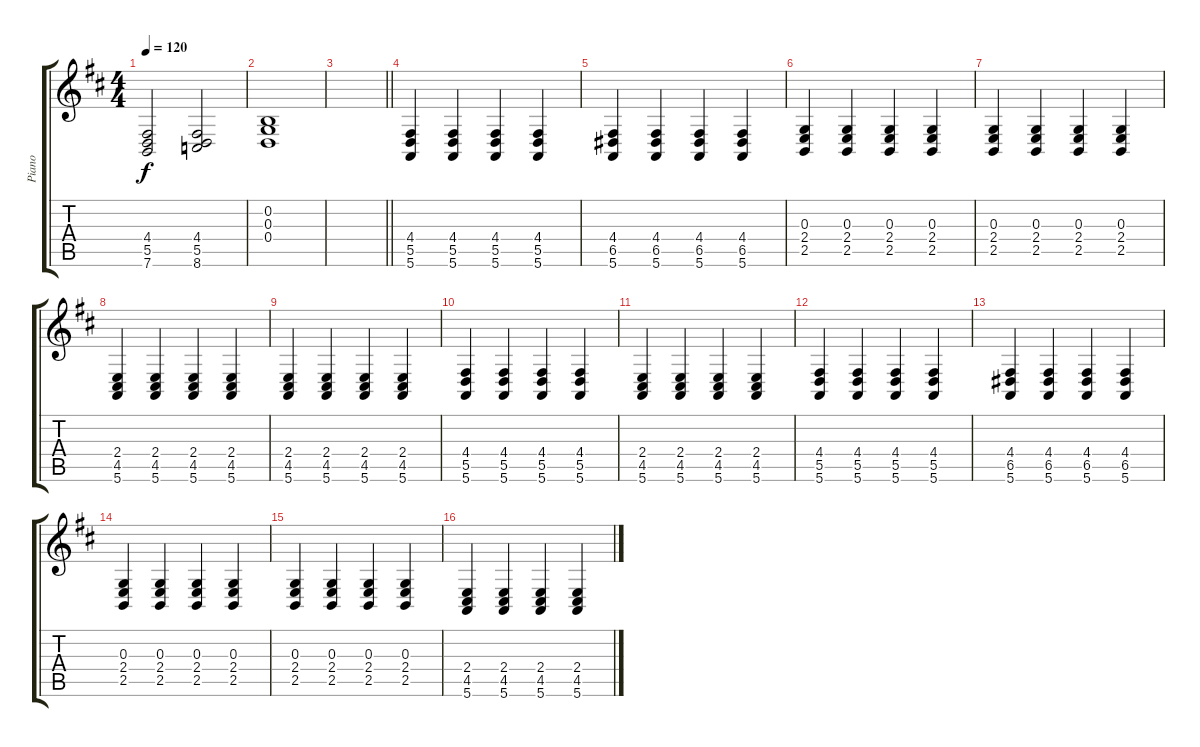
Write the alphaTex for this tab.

\track ("Piano" "Piano") {instrument brightacousticpiano}
\staff {score tabs}
\tuning (E4 B3 G3 D3 A2 E2) {hide}
\ts (4 4)
\tempo 120
\clef g2
\ks d
(4.4 5.5 7.6).2{dy f} (4.4 5.5 8.6).2 |
(0.2 0.3 0.4).1 |
\barLineRight lightlight
|
(4.4 5.5 5.6).4 (4.4 5.5 5.6).4 (4.4 5.5 5.6).4 (4.4 5.5 5.6).4 |
(4.4 6.5 5.6).4 (4.4 6.5 5.6).4 (4.4 6.5 5.6).4 (4.4 6.5 5.6).4 |
(0.3 2.4 2.5).4 (0.3 2.4 2.5).4 (0.3 2.4 2.5).4 (0.3 2.4 2.5).4 |
(0.3 2.4 2.5).4 (0.3 2.4 2.5).4 (0.3 2.4 2.5).4 (0.3 2.4 2.5).4 |
(2.4 4.5 5.6).4 (2.4 4.5 5.6).4 (2.4 4.5 5.6).4 (2.4 4.5 5.6).4 |
(2.4 4.5 5.6).4 (2.4 4.5 5.6).4 (2.4 4.5 5.6).4 (2.4 4.5 5.6).4 |
(4.4 5.5 5.6).4 (4.4 5.5 5.6).4 (4.4 5.5 5.6).4 (4.4 5.5 5.6).4 |
(2.4 4.5 5.6).4 (2.4 4.5 5.6).4 (2.4 4.5 5.6).4 (2.4 4.5 5.6).4 |
(4.4 5.5 5.6).4 (4.4 5.5 5.6).4 (4.4 5.5 5.6).4 (4.4 5.5 5.6).4 |
(4.4 6.5 5.6).4 (4.4 6.5 5.6).4 (4.4 6.5 5.6).4 (4.4 6.5 5.6).4 |
(0.3 2.4 2.5).4 (0.3 2.4 2.5).4 (0.3 2.4 2.5).4 (0.3 2.4 2.5).4 |
(0.3 2.4 2.5).4 (0.3 2.4 2.5).4 (0.3 2.4 2.5).4 (0.3 2.4 2.5).4 |
(2.4 4.5 5.6).4 (2.4 4.5 5.6).4 (2.4 4.5 5.6).4 (2.4 4.5 5.6).4
